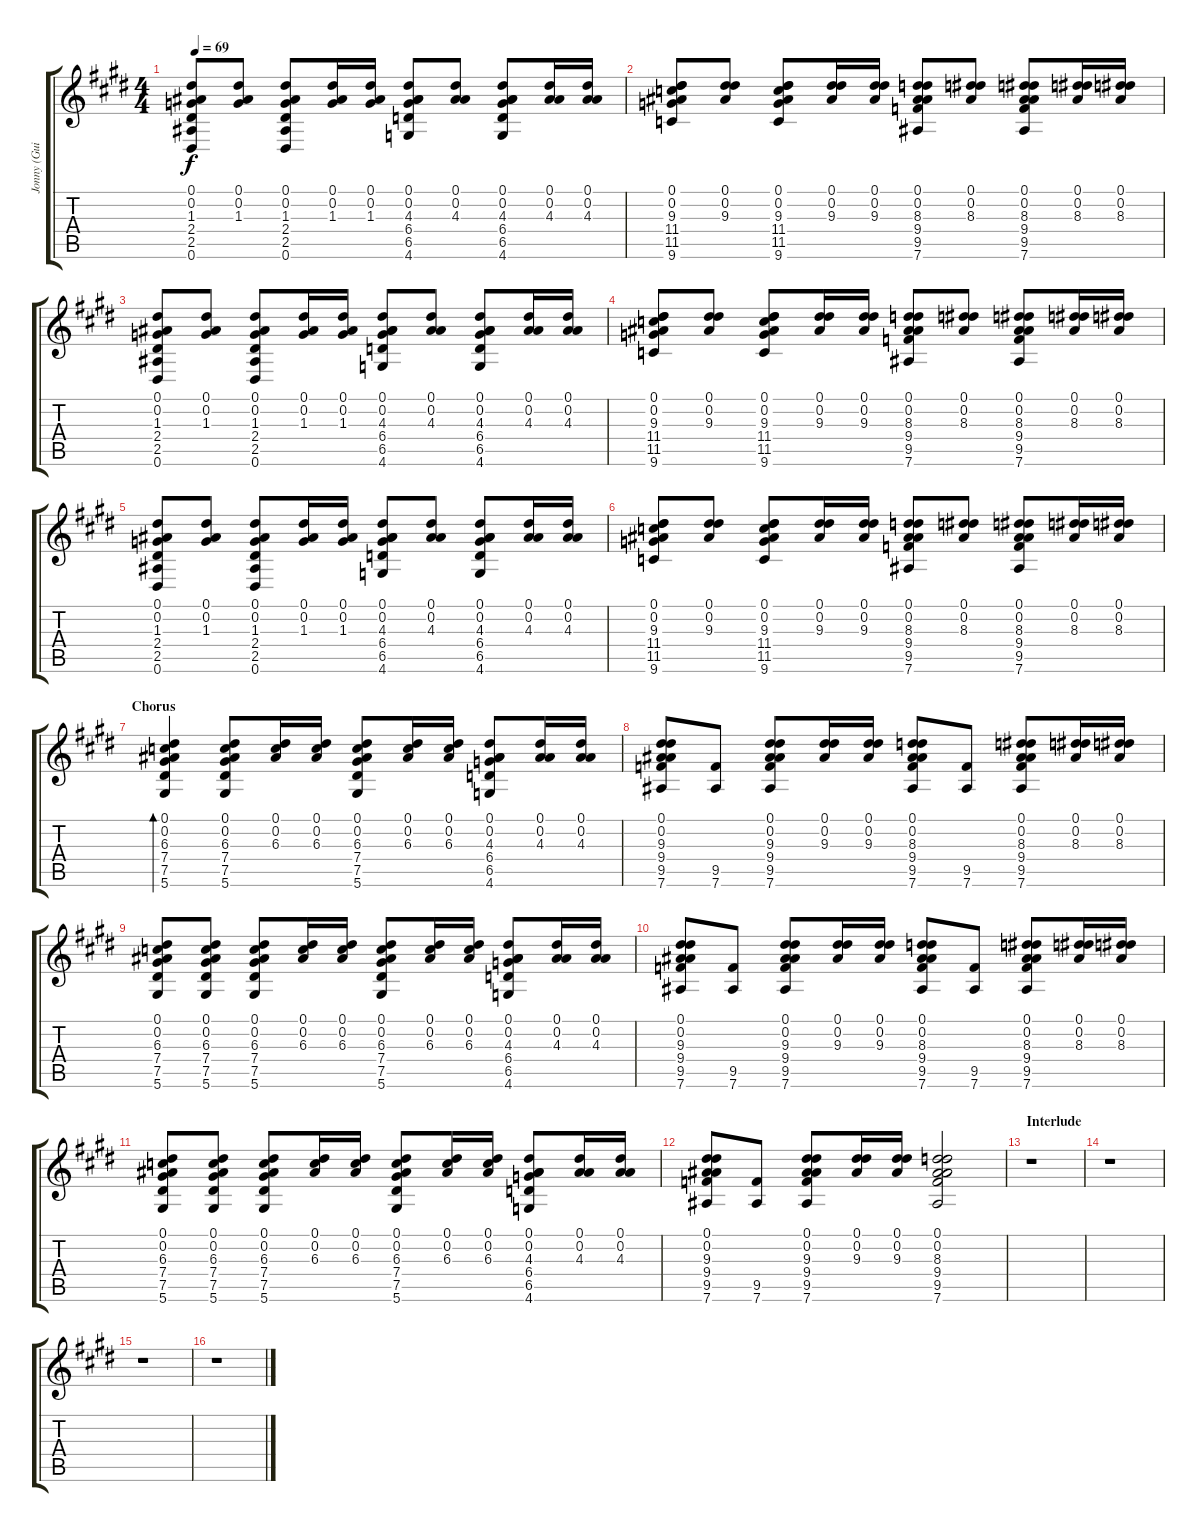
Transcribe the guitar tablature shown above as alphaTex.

\track ("Jonny (Guitar 1)" "Jonny (Gui") {instrument acousticguitarsteel}
\staff {score tabs}
\tuning (Eb4 Bb3 Gb3 Db3 Ab2 Eb2) {hide}
\ts (4 4)
\tempo 69
\clef g2
\ks e
(0.1 0.2 1.3 2.4 2.5 0.6).8{dy f} (0.1 0.2 1.3).8 (0.1 0.2 1.3 2.4 2.5 0.6).8 (0.1 0.2 1.3).16 (0.1 0.2 1.3).16 (0.1 0.2 4.3 6.4 6.5 4.6).8 (0.1 0.2 4.3).8 (0.1 0.2 4.3 6.4 6.5 4.6).8 (0.1 0.2 4.3).16 (0.1 0.2 4.3).16 |
(0.1 0.2 9.3 11.4 11.5 9.6).8 (0.1 0.2 9.3).8 (0.1 0.2 9.3 11.4 11.5 9.6).8 (0.1 0.2 9.3).16 (0.1 0.2 9.3).16 (0.1 0.2 8.3 9.4 9.5 7.6).8 (0.1 0.2 8.3).8 (0.1 0.2 8.3 9.4 9.5 7.6).8 (0.1 0.2 8.3).16 (0.1 0.2 8.3).16 |
(0.1 0.2 1.3 2.4 2.5 0.6).8 (0.1 0.2 1.3).8 (0.1 0.2 1.3 2.4 2.5 0.6).8 (0.1 0.2 1.3).16 (0.1 0.2 1.3).16 (0.1 0.2 4.3 6.4 6.5 4.6).8 (0.1 0.2 4.3).8 (0.1 0.2 4.3 6.4 6.5 4.6).8 (0.1 0.2 4.3).16 (0.1 0.2 4.3).16 |
(0.1 0.2 9.3 11.4 11.5 9.6).8 (0.1 0.2 9.3).8 (0.1 0.2 9.3 11.4 11.5 9.6).8 (0.1 0.2 9.3).16 (0.1 0.2 9.3).16 (0.1 0.2 8.3 9.4 9.5 7.6).8 (0.1 0.2 8.3).8 (0.1 0.2 8.3 9.4 9.5 7.6).8 (0.1 0.2 8.3).16 (0.1 0.2 8.3).16 |
(0.1 0.2 1.3 2.4 2.5 0.6).8 (0.1 0.2 1.3).8 (0.1 0.2 1.3 2.4 2.5 0.6).8 (0.1 0.2 1.3).16 (0.1 0.2 1.3).16 (0.1 0.2 4.3 6.4 6.5 4.6).8 (0.1 0.2 4.3).8 (0.1 0.2 4.3 6.4 6.5 4.6).8 (0.1 0.2 4.3).16 (0.1 0.2 4.3).16 |
(0.1 0.2 9.3 11.4 11.5 9.6).8 (0.1 0.2 9.3).8 (0.1 0.2 9.3 11.4 11.5 9.6).8 (0.1 0.2 9.3).16 (0.1 0.2 9.3).16 (0.1 0.2 8.3 9.4 9.5 7.6).8 (0.1 0.2 8.3).8 (0.1 0.2 8.3 9.4 9.5 7.6).8 (0.1 0.2 8.3).16 (0.1 0.2 8.3).16 |
\section ("" "Chorus")
(0.1 0.2 6.3 7.4 7.5 5.6).4{bd 120} (0.1 0.2 6.3 7.4 7.5 5.6).8 (0.1 0.2 6.3).16 (0.1 0.2 6.3).16 (0.1 0.2 6.3 7.4 7.5 5.6).8 (0.1 0.2 6.3).16 (0.1 0.2 6.3).16 (0.1 0.2 4.3 6.4 6.5 4.6).8 (0.1 0.2 4.3).16 (0.1 0.2 4.3).16 |
(0.1 0.2 9.3 9.4 9.5 7.6).8 (9.5 7.6).8 (0.1 0.2 9.3 9.4 9.5 7.6).8 (0.1 0.2 9.3).16 (0.1 0.2 9.3).16 (0.1 0.2 8.3 9.4 9.5 7.6).8 (9.5 7.6).8 (0.1 0.2 8.3 9.4 9.5 7.6).8 (0.1 0.2 8.3).16 (0.1 0.2 8.3).16 |
(0.1 0.2 6.3 7.4 7.5 5.6).8 (0.1 0.2 6.3 7.4 7.5 5.6).8 (0.1 0.2 6.3 7.4 7.5 5.6).8 (0.1 0.2 6.3).16 (0.1 0.2 6.3).16 (0.1 0.2 6.3 7.4 7.5 5.6).8 (0.1 0.2 6.3).16 (0.1 0.2 6.3).16 (0.1 0.2 4.3 6.4 6.5 4.6).8 (0.1 0.2 4.3).16 (0.1 0.2 4.3).16 |
(0.1 0.2 9.3 9.4 9.5 7.6).8 (9.5 7.6).8 (0.1 0.2 9.3 9.4 9.5 7.6).8 (0.1 0.2 9.3).16 (0.1 0.2 9.3).16 (0.1 0.2 8.3 9.4 9.5 7.6).8 (9.5 7.6).8 (0.1 0.2 8.3 9.4 9.5 7.6).8 (0.1 0.2 8.3).16 (0.1 0.2 8.3).16 |
(0.1 0.2 6.3 7.4 7.5 5.6).8 (0.1 0.2 6.3 7.4 7.5 5.6).8 (0.1 0.2 6.3 7.4 7.5 5.6).8 (0.1 0.2 6.3).16 (0.1 0.2 6.3).16 (0.1 0.2 6.3 7.4 7.5 5.6).8 (0.1 0.2 6.3).16 (0.1 0.2 6.3).16 (0.1 0.2 4.3 6.4 6.5 4.6).8 (0.1 0.2 4.3).16 (0.1 0.2 4.3).16 |
(0.1 0.2 9.3 9.4 9.5 7.6).8 (9.5 7.6).8 (0.1 0.2 9.3 9.4 9.5 7.6).8 (0.1 0.2 9.3).16 (0.1 0.2 9.3).16 (0.1 0.2 8.3 9.4 9.5 7.6).2 |
\section ("" "Interlude")
r.1 |
r.1 |
r.1 |
r.1
